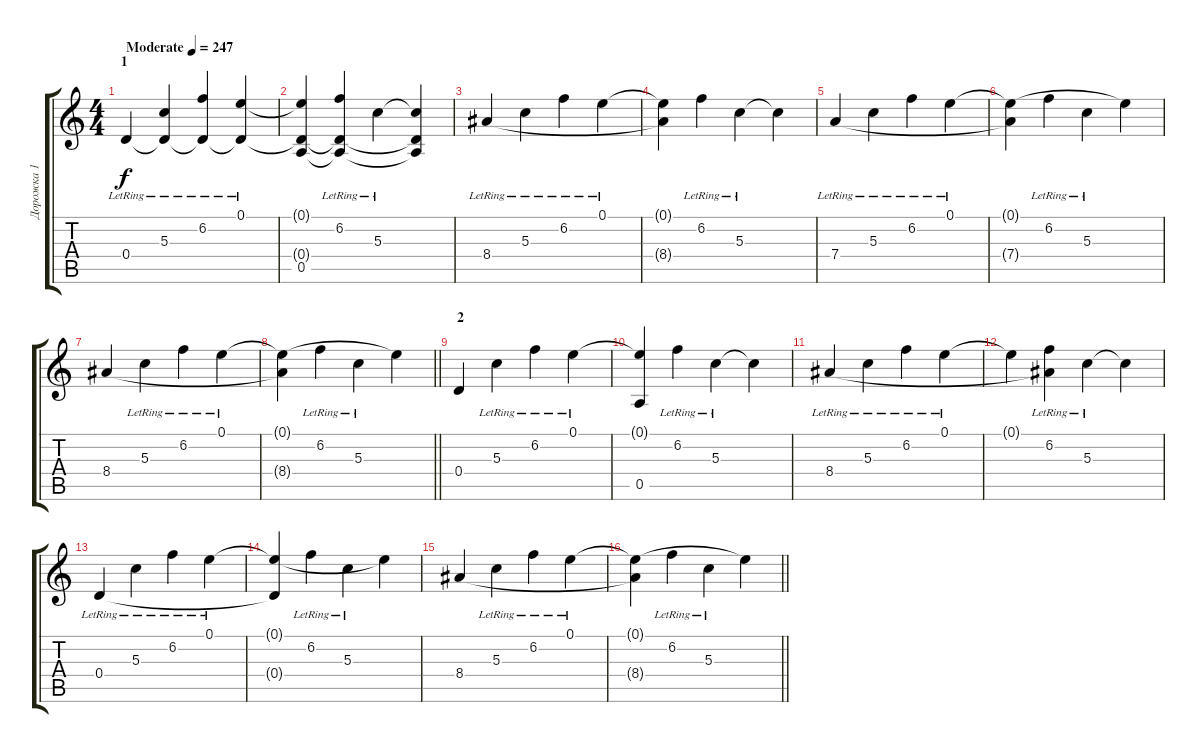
\track ("Дорожка 1" "Дорожка 1") {instrument acousticguitarnylon}
\staff {score tabs}
\tuning (E4 B3 G3 D3 A2 E2) {hide}
\ts (4 4)
\section ("" "1")
\tempo (247 "Moderate")
\clef g2
\ks c
0.4{lr}.4{dy f instrument acousticguitarnylon} (5.3{lr} 0.4{t}).4 (6.2{lr} 0.4{t}).4 (0.1{lr} 0.4{t}).4 |
(0.1{t} 0.4{t} 0.5).4 (6.2{lr} 0.4{t} 0.5{t}).4 5.3{lr}.4 (5.3{t} 0.4{t} 0.5{t}).4 |
8.4{lr}.4 5.3{lr}.4 6.2{lr}.4 0.1{lr}.4 |
(0.1{t} 8.4{t}).4 6.2{lr}.4 5.3{lr}.4 5.3{t}.4 |
7.4{lr}.4 5.3{lr}.4 6.2{lr}.4 0.1{lr}.4 |
(0.1{t} 7.4{t}).4 6.2{lr}.4 5.3{lr}.4 0.1{t}.4 |
8.4.4 5.3{lr}.4 6.2{lr}.4 0.1{lr}.4 |
\barLineRight lightlight
(0.1{t} 8.4{t}).4 6.2{lr}.4 5.3{lr}.4 0.1{t}.4 |
\section ("" " 2")
0.4.4 5.3{lr}.4 6.2{lr}.4 0.1{lr}.4 |
(0.1{t} 0.5).4 6.2{lr}.4 5.3{lr}.4 5.3{t}.4 |
8.4{lr}.4 5.3{lr}.4 6.2{lr}.4 0.1{lr}.4 |
0.1{t}.4 (6.2{lr} 8.4{t}).4 5.3{lr}.4 5.3{t}.4 |
0.4{lr}.4 5.3{lr}.4 6.2{lr}.4 0.1{lr}.4 |
(0.1{t} 0.4{t}).4 6.2{lr}.4 5.3{lr}.4 0.1{t}.4 |
8.4.4 5.3{lr}.4 6.2{lr}.4 0.1{lr}.4 |
\barLineRight lightlight
(0.1{t} 8.4{t}).4 6.2{lr}.4 5.3{lr}.4 0.1{t}.4
